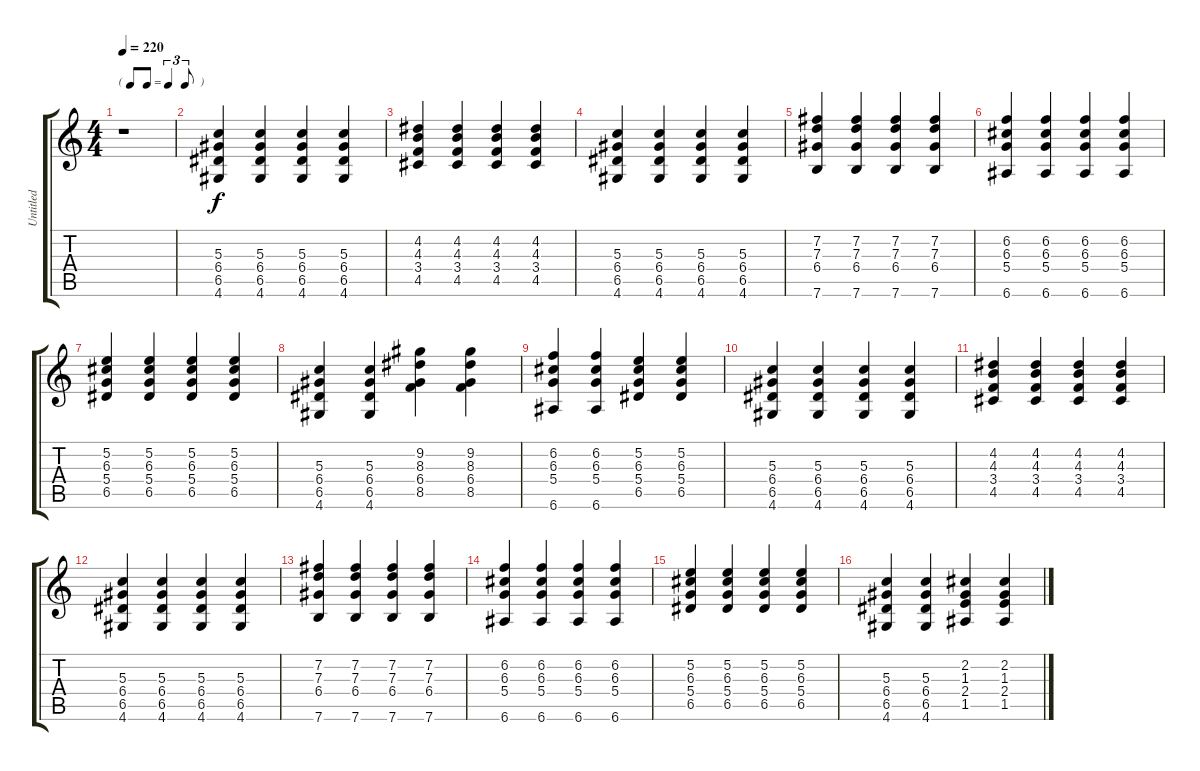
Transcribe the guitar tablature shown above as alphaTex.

\track ("Untitled" "Untitled") {instrument acousticguitarnylon}
\staff {score tabs}
\tuning (E4 B3 G3 D3 A2 E2) {hide}
\ts (4 4)
\tf triplet8th
\tempo 220
\clef g2
\ks c
r.1{dy f instrument acousticguitarnylon} |
(5.3 6.4 6.5 4.6).4 (5.3 6.4 6.5 4.6).4 (5.3 6.4 6.5 4.6).4 (5.3 6.4 6.5 4.6).4 |
(4.2 4.3 3.4 4.5).4 (4.2 4.3 3.4 4.5).4 (4.2 4.3 3.4 4.5).4 (4.2 4.3 3.4 4.5).4 |
(5.3 6.4 6.5 4.6).4 (5.3 6.4 6.5 4.6).4 (5.3 6.4 6.5 4.6).4 (5.3 6.4 6.5 4.6).4 |
(7.2 7.3 6.4 7.6).4 (7.2 7.3 6.4 7.6).4 (7.2 7.3 6.4 7.6).4 (7.2 7.3 6.4 7.6).4 |
(6.2 6.3 5.4 6.6).4 (6.2 6.3 5.4 6.6).4 (6.2 6.3 5.4 6.6).4 (6.2 6.3 5.4 6.6).4 |
(5.2 6.3 5.4 6.5).4 (5.2 6.3 5.4 6.5).4 (5.2 6.3 5.4 6.5).4 (5.2 6.3 5.4 6.5).4 |
(5.3 6.4 6.5 4.6).4 (5.3 6.4 6.5 4.6).4 (9.2 8.3 6.4 8.5).4 (9.2 8.3 6.4 8.5).4 |
(6.2 6.3 5.4 6.6).4 (6.2 6.3 5.4 6.6).4 (5.2 6.3 5.4 6.5).4 (5.2 6.3 5.4 6.5).4 |
(5.3 6.4 6.5 4.6).4 (5.3 6.4 6.5 4.6).4 (5.3 6.4 6.5 4.6).4 (5.3 6.4 6.5 4.6).4 |
(4.2 4.3 3.4 4.5).4 (4.2 4.3 3.4 4.5).4 (4.2 4.3 3.4 4.5).4 (4.2 4.3 3.4 4.5).4 |
(5.3 6.4 6.5 4.6).4 (5.3 6.4 6.5 4.6).4 (5.3 6.4 6.5 4.6).4 (5.3 6.4 6.5 4.6).4 |
(7.2 7.3 6.4 7.6).4 (7.2 7.3 6.4 7.6).4 (7.2 7.3 6.4 7.6).4 (7.2 7.3 6.4 7.6).4 |
(6.2 6.3 5.4 6.6).4 (6.2 6.3 5.4 6.6).4 (6.2 6.3 5.4 6.6).4 (6.2 6.3 5.4 6.6).4 |
(5.2 6.3 5.4 6.5).4 (5.2 6.3 5.4 6.5).4 (5.2 6.3 5.4 6.5).4 (5.2 6.3 5.4 6.5).4 |
(5.3 6.4 6.5 4.6).4 (5.3 6.4 6.5 4.6).4 (2.2 1.3 2.4 1.5).4 (2.2 1.3 2.4 1.5).4
